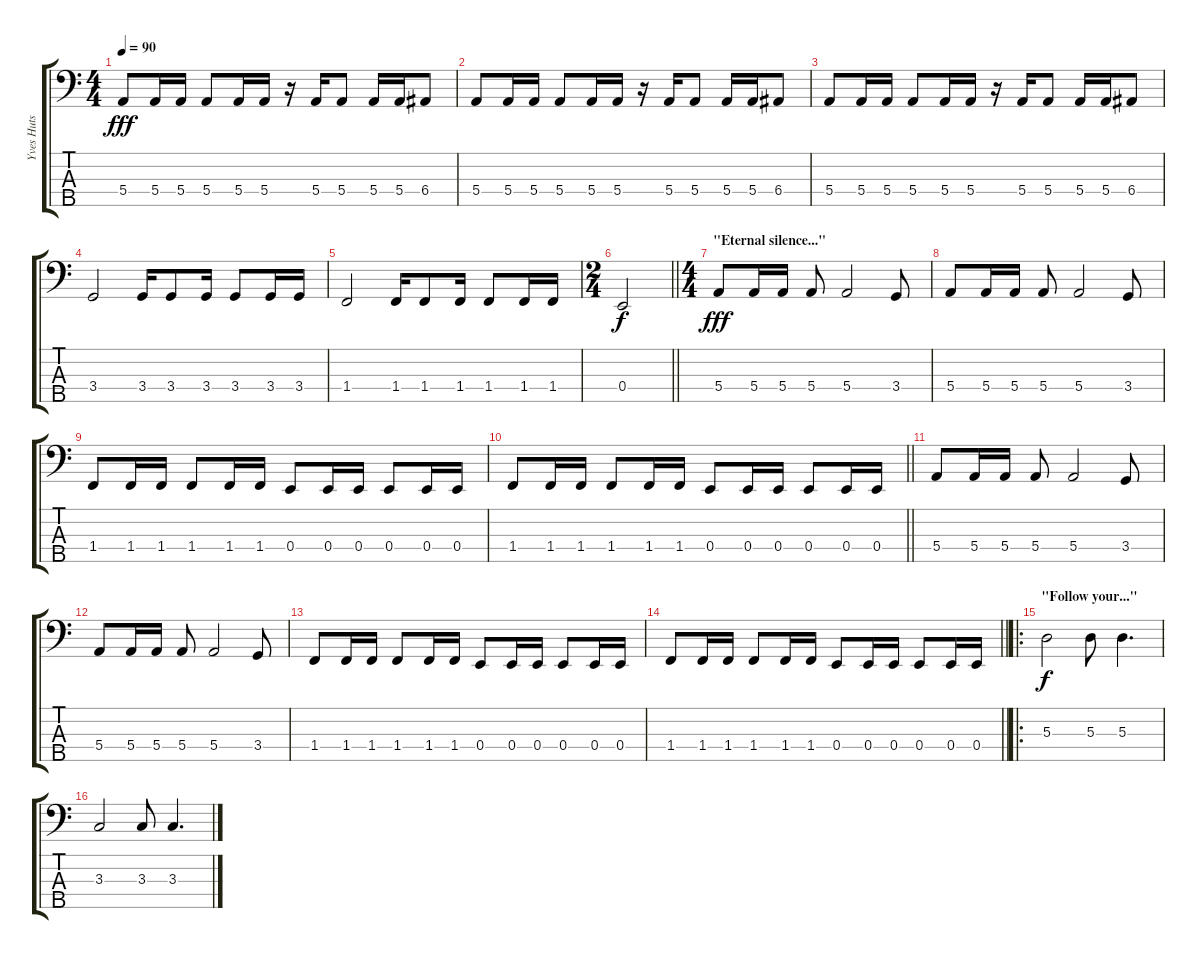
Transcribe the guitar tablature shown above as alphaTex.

\track ("Yves Huts" "Yves Huts") {instrument electricbassfinger}
\staff {score tabs}
\tuning (G2 D2 A1 E1 B0) {hide}
\ts (4 4)
\tempo 90
\clef f4
\ks c
5.4.8{dy fff} 5.4.16 5.4.16 5.4.8 5.4.16 5.4.16 r.16 5.4.16 5.4.8 5.4.16 5.4.16 6.4.8 |
5.4.8 5.4.16 5.4.16 5.4.8 5.4.16 5.4.16 r.16 5.4.16 5.4.8 5.4.16 5.4.16 6.4.8 |
5.4.8 5.4.16 5.4.16 5.4.8 5.4.16 5.4.16 r.16 5.4.16 5.4.8 5.4.16 5.4.16 6.4.8 |
3.4.2 3.4.16 3.4.8 3.4.16 3.4.8 3.4.16 3.4.16 |
1.4.2 1.4.16 1.4.8 1.4.16 1.4.8 1.4.16 1.4.16 |
\ts (2 4)
\barLineRight lightlight
0.4.2{dy f} |
\ts (4 4)
\section ("" "\"Eternal silence...\"")
5.4.8{dy fff} 5.4.16 5.4.16 5.4.8 5.4.2 3.4.8 |
5.4.8 5.4.16 5.4.16 5.4.8 5.4.2 3.4.8 |
1.4.8 1.4.16 1.4.16 1.4.8 1.4.16 1.4.16 0.4.8 0.4.16 0.4.16 0.4.8 0.4.16 0.4.16 |
\barLineRight lightlight
1.4.8 1.4.16 1.4.16 1.4.8 1.4.16 1.4.16 0.4.8 0.4.16 0.4.16 0.4.8 0.4.16 0.4.16 |
5.4.8 5.4.16 5.4.16 5.4.8 5.4.2 3.4.8 |
5.4.8 5.4.16 5.4.16 5.4.8 5.4.2 3.4.8 |
1.4.8 1.4.16 1.4.16 1.4.8 1.4.16 1.4.16 0.4.8 0.4.16 0.4.16 0.4.8 0.4.16 0.4.16 |
\barLineRight lightlight
1.4.8 1.4.16 1.4.16 1.4.8 1.4.16 1.4.16 0.4.8 0.4.16 0.4.16 0.4.8 0.4.16 0.4.16 |
\ro
\section ("" "\"Follow your...\"")
5.3.2{dy f} 5.3.8 5.3.4{d} |
3.3.2 3.3.8 3.3.4{d}
